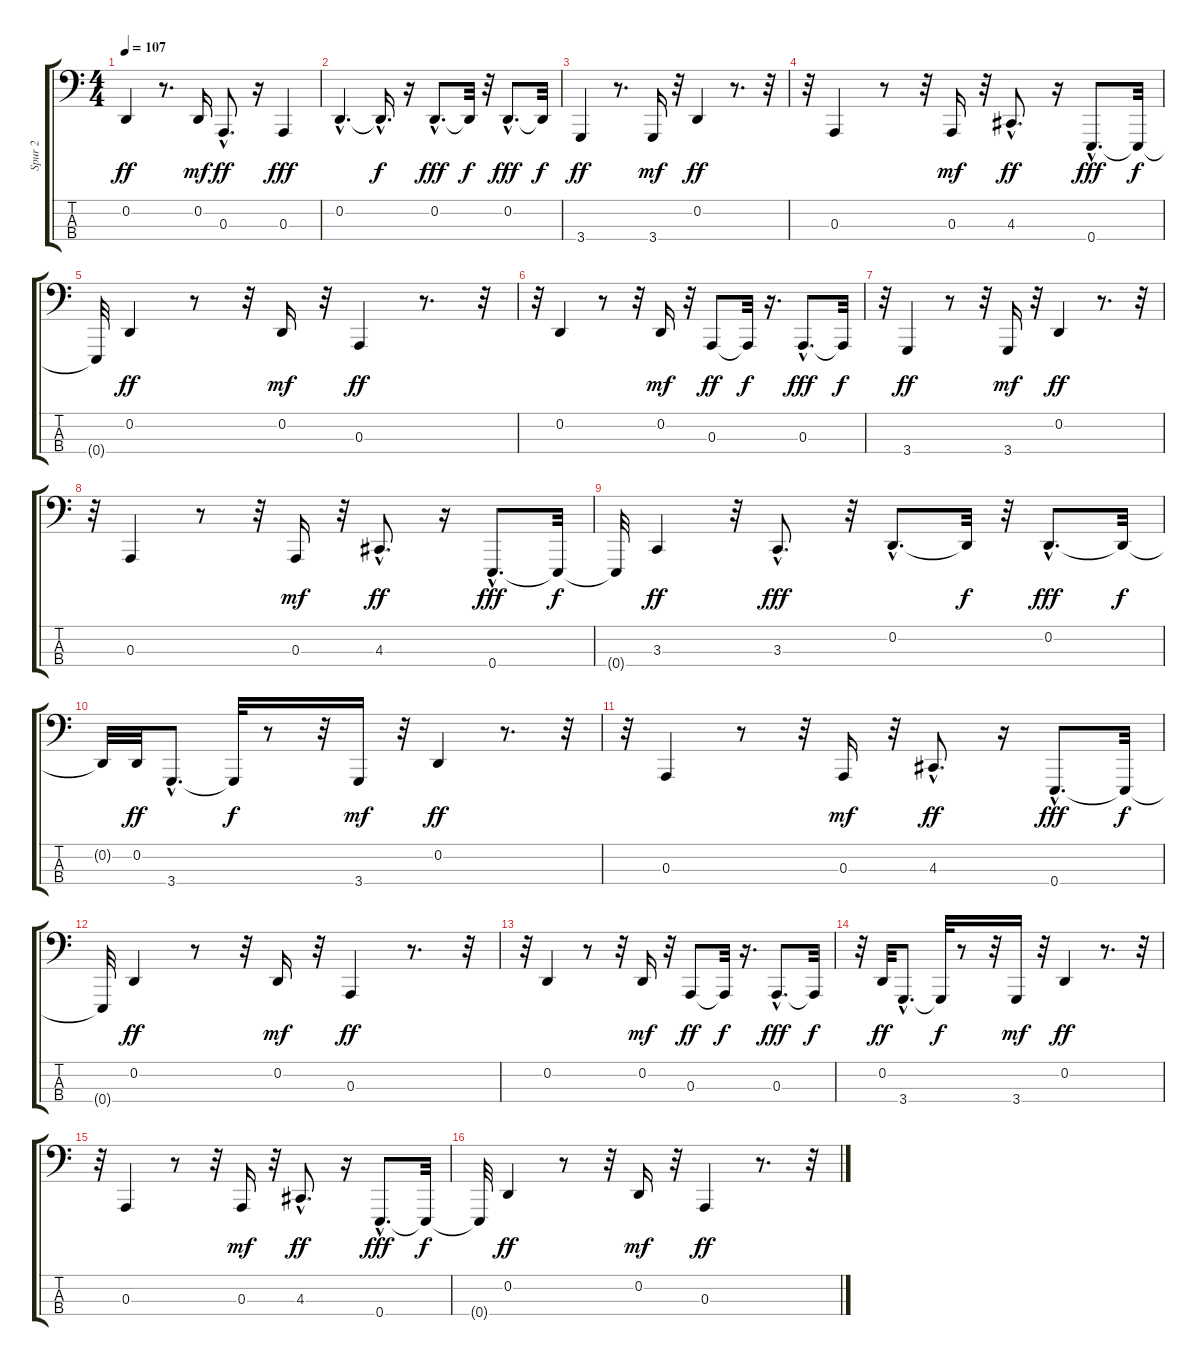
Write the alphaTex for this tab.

\track ("Spur 2" "Spur 2") {instrument acousticgrandpiano}
\staff {score tabs}
\tuning (G2 D2 A1 E1) {hide}
\ts (4 4)
\tempo 107
\clef f4
\ks c
0.2.4{dy ff} r.8{d} 0.2.16{dy mf} 0.3{hac}.8{d dy ff} r.16 0.3.4{dy fff} |
0.2{hac}.4{d} 0.2{hac t}.16{d dy f} r.16 0.2{hac}.8{d dy fff} 0.2{t}.32{dy f} r.32 0.2{hac}.8{d dy fff} 0.2{t}.32{dy f} |
3.4.4{dy ff} r.8{d} 3.4.16{dy mf} r.32 0.2.4{dy ff} r.8{d} r.32 |
r.32 0.3.4 r.8 r.32 0.3.16{dy mf} r.32 4.3{hac}.8{d dy ff} r.16 0.4{hac}.8{d dy fff} 0.4{t}.32{dy f} |
0.4{t}.32 0.2.4{dy ff} r.8 r.32 0.2.16{dy mf} r.32 0.3.4{dy ff} r.8{d} r.32 |
r.32 0.2.4 r.8 r.32 0.2.16{dy mf} r.32 0.3.8{dy ff} 0.3{t}.32{dy f} r.16{d} 0.3{hac}.8{d dy fff} 0.3{t}.32{dy f} |
r.32 3.4.4{dy ff} r.8 r.32 3.4.16{dy mf} r.32 0.2.4{dy ff} r.8{d} r.32 |
r.32 0.3.4 r.8 r.32 0.3.16{dy mf} r.32 4.3{hac}.8{d dy ff} r.16 0.4{hac}.8{d dy fff} 0.4{t}.32{dy f} |
0.4{t}.32 3.3.4{dy ff} r.32 3.3{hac}.8{d dy fff} r.32 0.2{hac}.8{d} 0.2{t}.32{dy f} r.32 0.2{hac}.8{d dy fff} 0.2{t}.32{dy f} |
0.2{t}.32 0.2.32{dy ff} 3.4{hac}.8{d} 3.4{t}.32{dy f} r.8 r.32 3.4.16{dy mf} r.32 0.2.4{dy ff} r.8{d} r.32 |
r.32 0.3.4 r.8 r.32 0.3.16{dy mf} r.32 4.3{hac}.8{d dy ff} r.16 0.4{hac}.8{d dy fff} 0.4{t}.32{dy f} |
0.4{t}.32 0.2.4{dy ff} r.8 r.32 0.2.16{dy mf} r.32 0.3.4{dy ff} r.8{d} r.32 |
r.32 0.2.4 r.8 r.32 0.2.16{dy mf} r.32 0.3.8{dy ff} 0.3{t}.32{dy f} r.16{d} 0.3{hac}.8{d dy fff} 0.3{t}.32{dy f} |
r.32 0.2.32{dy ff} 3.4{hac}.8{d} 3.4{t}.32{dy f} r.8 r.32 3.4.16{dy mf} r.32 0.2.4{dy ff} r.8{d} r.32 |
r.32 0.3.4 r.8 r.32 0.3.16{dy mf} r.32 4.3{hac}.8{d dy ff} r.16 0.4{hac}.8{d dy fff} 0.4{t}.32{dy f} |
0.4{t}.32 0.2.4{dy ff} r.8 r.32 0.2.16{dy mf} r.32 0.3.4{dy ff} r.8{d} r.32
